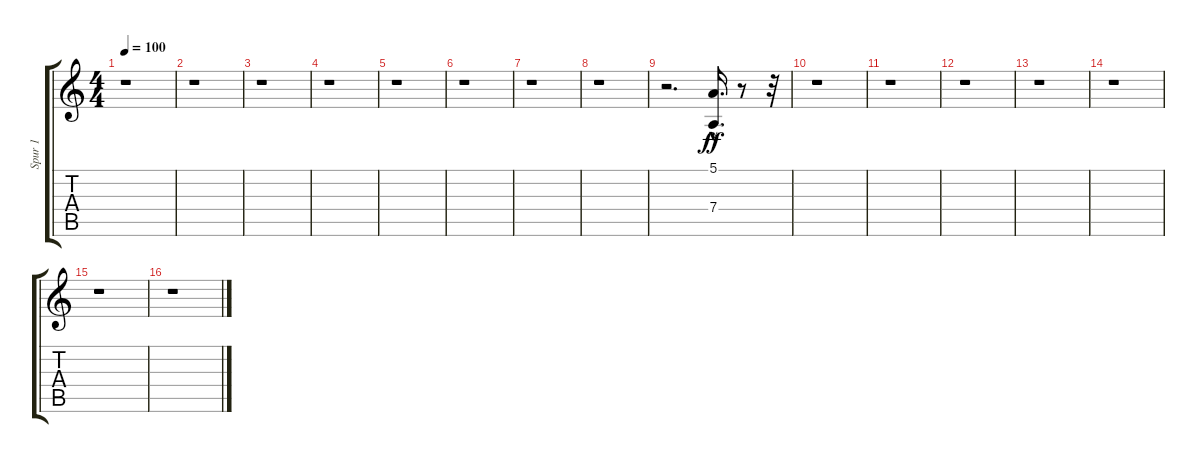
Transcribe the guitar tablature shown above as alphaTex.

\track ("Spur 1" "Spur 1") {instrument orchestrahit}
\staff {score tabs}
\tuning (E4 B3 G3 D3 A2 E2) {hide}
\ts (4 4)
\tempo 100
\clef g2
\ks c
r.1{dy ff} |
r.1 |
r.1 |
r.1 |
r.1 |
r.1 |
r.1 |
r.1 |
r.2{d} (5.1{hac} 7.4{hac}).16{d} r.8 r.32 |
r.1 |
r.1 |
r.1 |
r.1 |
r.1 |
r.1 |
r.1
